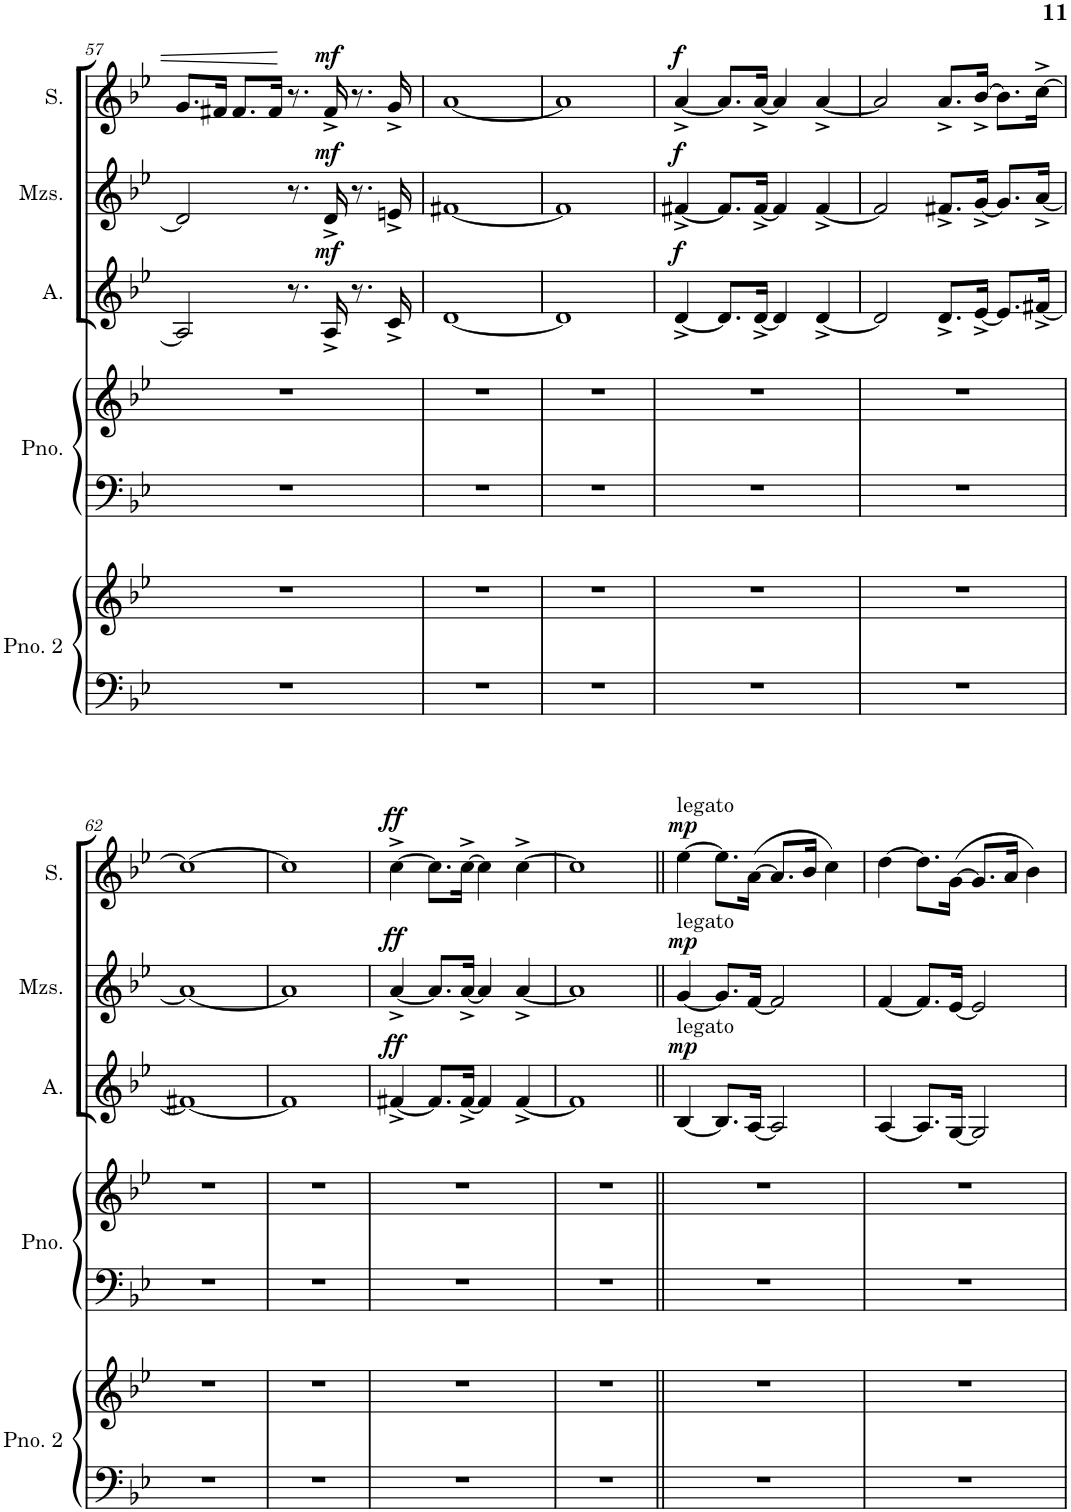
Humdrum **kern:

**kern	**kern	**kern	**kern	**kern	**dynam	**kern	**dynam	**kern	**dynam
*part5	*part5	*part4	*part4	*part3	*part3	*part2	*part2	*part1	*part1
*staff7	*staff6	*staff5	*staff4	*staff3	*staff3	*staff2	*staff2	*staff1	*staff1
*I"Piano 2	*	*I"Piano	*	*I"Alto	*	*I"Mezzo-soprano	*	*I"Soprano	*
*I'Pno. 2	*	*I'Pno.	*	*I'A.	*	*I'Mzs.	*	*I'S.	*
!!LO:PB:g=z
*clefF4	*clefG2	*clefF4	*clefG2	*clefG2	*	*clefG2	*	*clefG2	*
*k[b-e-]	*k[b-e-]	*k[b-e-]	*k[b-e-]	*k[b-e-]	*	*k[b-e-]	*	*k[b-e-]	*
*M4/4	*M4/4	*M4/4	*M4/4	*M4/4	*	*M4/4	*	*M4/4	*
=57	=57	=57	=57	=57	=57	=57	=57	=57	=57
1r	1r	1r	1r	2A/]	.	2d/]	.	8.g/L	.
.	.	.	.	.	.	.	.	16f#X/Jk	.
.	.	.	.	.	.	.	.	8.f#/L	.
.	.	.	.	.	.	.	.	16f#/Jk	.
.	.	.	.	8.r	.	8.r	.	8.r	.
!	!	!	!	!	!LO:DY:a	!	!LO:DY:a	!	!LO:DY:a
.	.	.	.	16A^/	mf	16d^/	mf	16f#^/	mf
.	.	.	.	8.r	.	8.r	.	8.r	.
.	.	.	.	16c^/	.	16en^/	.	16g^/	.
=58	=58	=58	=58	=58	=58	=58	=58	=58	=58
1r	1r	1r	1r	[1d	.	[1f#X	.	[1a	.
=59	=59	=59	=59	=59	=59	=59	=59	=59	=59
1r	1r	1r	1r	1d]	.	1f#]	.	1a]	.
=60	=60	=60	=60	=60	=60	=60	=60	=60	=60
!	!	!	!	!	!LO:DY:a	!	!LO:DY:a	!	!LO:DY:a
1r	1r	1r	1r	[4d^/	f	[4f#X^/	f	[4a^/	f
.	.	.	.	8.d/L]	.	8.f#/L]	.	8.a/L]	.
.	.	.	.	[16d^/Jk	.	[16f#^/Jk	.	[16a^/Jk	.
.	.	.	.	4d/]	.	4f#/]	.	4a/]	.
.	.	.	.	[4d^/	.	[4f#^/	.	[4a^/	.
=61	=61	=61	=61	=61	=61	=61	=61	=61	=61
1r	1r	1r	1r	2d/]	.	2f#/]	.	2a/]	.
.	.	.	.	8.d^/L	.	8.f#X^/L	.	8.a^/L	.
.	.	.	.	[16e-^/Jk	.	[16g^/Jk	.	[16b-^/Jk	.
.	.	.	.	8.e-/L]	.	8.g/L]	.	8.b-\L]	.
.	.	.	.	[16f#X^/Jk	.	[16a^/Jk	.	[16cc^\Jk	.
!!LO:LB:g=z
=62	=62	=62	=62	=62	=62	=62	=62	=62	=62
1r	1r	1r	1r	1f#X_	.	1a_	.	1cc_	.
=63	=63	=63	=63	=63	=63	=63	=63	=63	=63
1r	1r	1r	1r	1f#]	.	1a]	.	1cc]	.
=64	=64	=64	=64	=64	=64	=64	=64	=64	=64
!	!	!	!	!	!LO:DY:a	!	!LO:DY:a	!	!LO:DY:a
1r	1r	1r	1r	[4f#X^/	ff	[4a^/	ff	[4cc^\	ff
.	.	.	.	8.f#/L]	.	8.a/L]	.	8.cc\L]	.
.	.	.	.	[16f#^/Jk	.	[16a^/Jk	.	[16cc^\Jk	.
.	.	.	.	4f#/]	.	4a/]	.	4cc\]	.
.	.	.	.	[4f#^/	.	[4a^/	.	[4cc^\	.
=65	=65	=65	=65	=65	=65	=65	=65	=65	=65
1r	1r	1r	1r	1f#]	.	1a]	.	1cc]	.
=66||	=66||	=66||	=66||	=66||	=66||	=66||	=66||	=66||	=66||
!	!	!	!	!	!	!	!	!LO:TX:a:t=legato	!
!	!	!	!	!	!	!LO:TX:a:t=legato	!	!	!
!	!	!	!	!LO:TX:a:t=legato	!	!	!	!	!
!	!	!	!	!	!LO:DY:a	!	!LO:DY:a	!	!LO:DY:a
1r	1r	1r	1r	[4B-/	mp	[4g/	mp	[4ee-\	mp
.	.	.	.	8.B-/L]	.	8.g/L]	.	8.ee-\L]	.
.	.	.	.	[16A/Jk	.	[16f/Jk	.	([16a\Jk	.
.	.	.	.	2A/]	.	2f/]	.	8.a/L]	.
.	.	.	.	.	.	.	.	16b-/Jk	.
.	.	.	.	.	.	.	.	4cc\)	.
=67	=67	=67	=67	=67	=67	=67	=67	=67	=67
1r	1r	1r	1r	[4A/	.	[4f/	.	[4dd\	.
.	.	.	.	8.A/L]	.	8.f/L]	.	8.dd\L]	.
.	.	.	.	[16G/Jk	.	[16e-/Jk	.	([16g\Jk	.
.	.	.	.	2G/]	.	2e-/]	.	8.g/L]	.
.	.	.	.	.	.	.	.	16a/Jk	.
.	.	.	.	.	.	.	.	4b-\)	.
=	=	=	=	=	=	=	=	=	=
*-	*-	*-	*-	*-	*-	*-	*-	*-	*-
